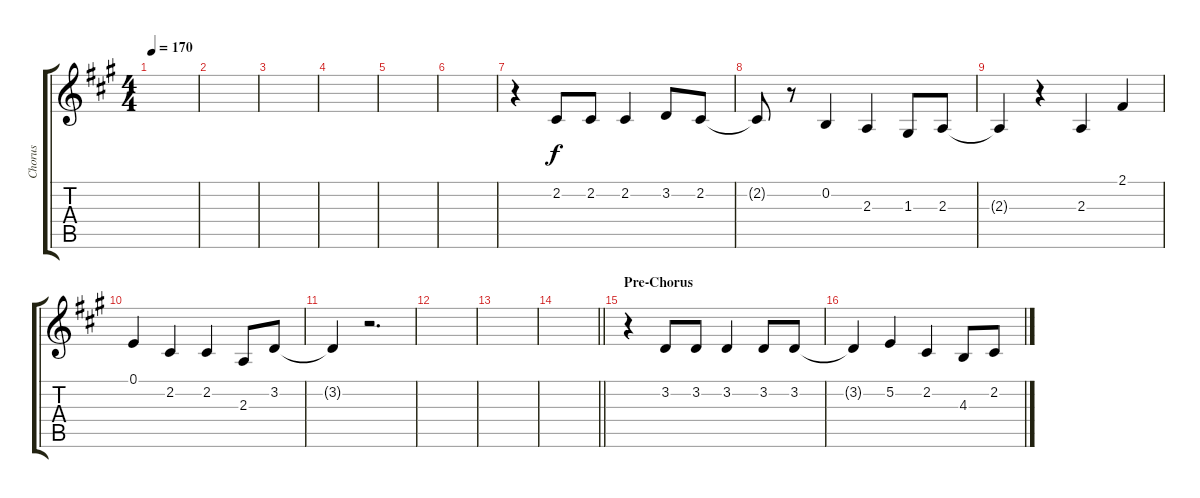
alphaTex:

\track ("Chorus" "Chorus") {instrument flute}
\staff {score tabs}
\tuning (E4 B3 G3 D3 A2 E2) {hide}
\ts (4 4)
\tempo 170
\clef g2
\ks a
|
|
|
|
|
|
r.4 2.2.8 2.2.8 2.2.4 3.2.8 2.2.8 |
2.2{t}.8 r.8 0.2.4 2.3.4 1.3.8 2.3.8 |
2.3{t}.4 r.4 2.3.4 2.1.4 |
0.1.4 2.2.4 2.2.4 2.3.8 3.2.8 |
3.2{t}.4 r.2{d} |
|
|
\barLineRight lightlight
|
\section ("" "Pre-Chorus")
r.4 3.2.8 3.2.8 3.2.4 3.2.8 3.2.8 |
3.2{t}.4 5.2.4 2.2.4 4.3.8 2.2.8
